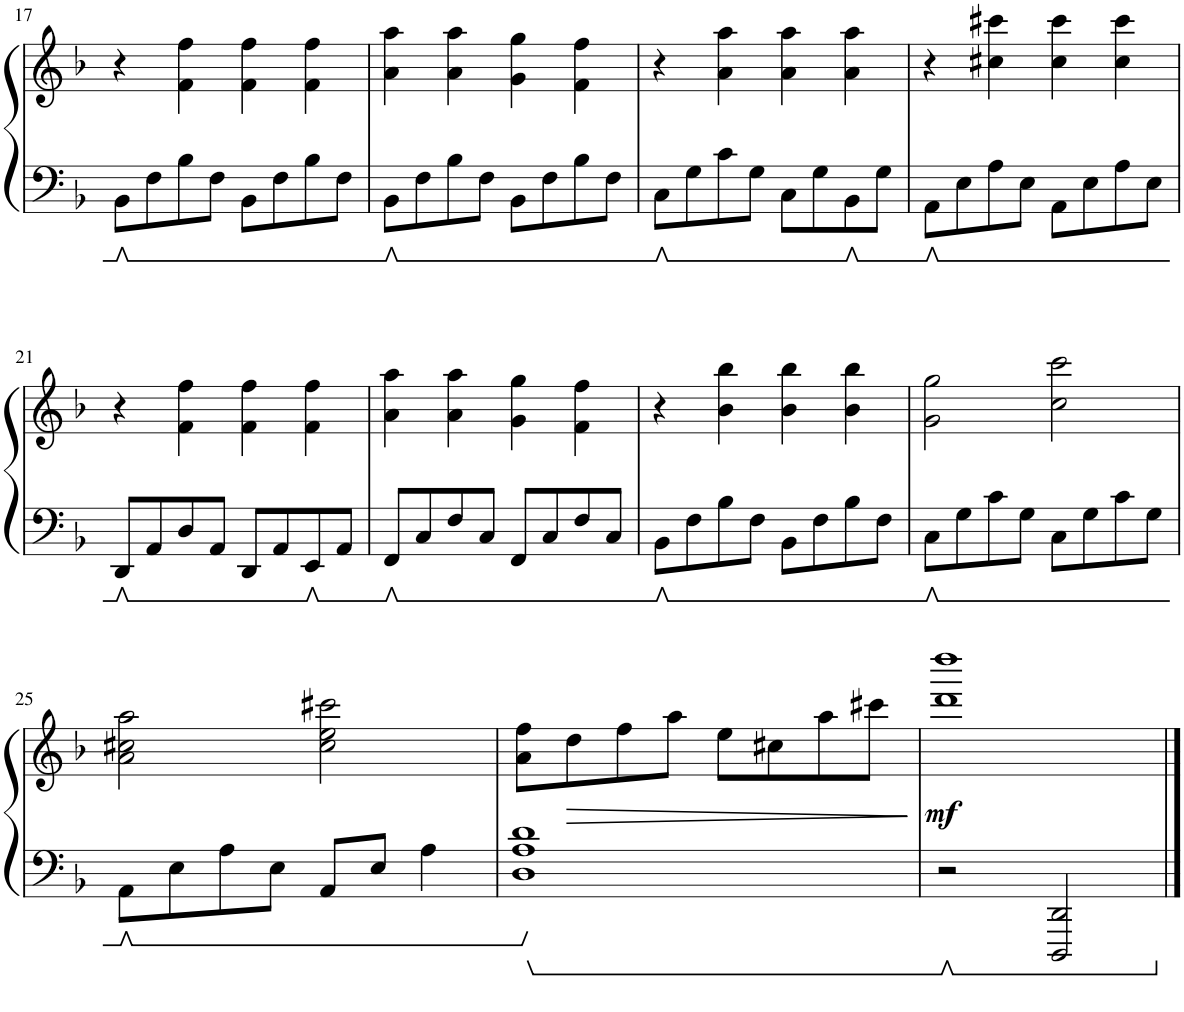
**kern	**kern	**dynam
*part1	*part1	*part1
*staff2	*staff1	*staff1/2
*I"Grand Piano	*	*
*I'Pno.	*	*
!!LO:PB:g=z
*clefF4	*clefG2	*
*k[b-]	*k[b-]	*
*M4/4	*M4/4	*
*met(c)	*met(c)	*
=17	=17	=17
8BB-\L	4r	.
8F\	.	.
8B-\	4f\ 4ff\	.
8F\J	.	.
8BB-\L	4f\ 4ff\	.
8F\	.	.
8B-\	4f\ 4ff\	.
8F\J	.	.
=18	=18	=18
8BB-\L	4a\ 4aa\	.
8F\	.	.
8B-\	4a\ 4aa\	.
8F\J	.	.
8BB-\L	4g\ 4gg\	.
8F\	.	.
8B-\	4f\ 4ff\	.
8F\J	.	.
=19	=19	=19
8C\L	4r	.
8G\	.	.
8c\	4a\ 4aa\	.
8G\J	.	.
8C\L	4a\ 4aa\	.
8G\	.	.
8BB-\	4a\ 4aa\	.
8G\J	.	.
=20	=20	=20
8AA\L	4r	.
8E\	.	.
8A\	4cc#X\ 4ccc#X\	.
8E\J	.	.
8AA\L	4cc#\ 4ccc#\	.
8E\	.	.
8A\	4cc#\ 4ccc#\	.
8E\J	.	.
!!LO:LB:g=z
=21	=21	=21
8DD/L	4r	.
8AA/	.	.
8D/	4f\ 4ff\	.
8AA/J	.	.
8DD/L	4f\ 4ff\	.
8AA/	.	.
8EE/	4f\ 4ff\	.
8AA/J	.	.
=22	=22	=22
8FF/L	4a\ 4aa\	.
8C/	.	.
8F/	4a\ 4aa\	.
8C/J	.	.
8FF/L	4g\ 4gg\	.
8C/	.	.
8F/	4f\ 4ff\	.
8C/J	.	.
=23	=23	=23
8BB-\L	4r	.
8F\	.	.
8B-\	4b-\ 4bb-\	.
8F\J	.	.
8BB-\L	4b-\ 4bb-\	.
8F\	.	.
8B-\	4b-\ 4bb-\	.
8F\J	.	.
=24	=24	=24
8C\L	2g\ 2gg\	.
8G\	.	.
8c\	.	.
8G\J	.	.
8C\L	2cc\ 2ccc\	.
8G\	.	.
8c\	.	.
8G\J	.	.
!!LO:LB:g=z
=25	=25	=25
8AA\L	2a\ 2cc#X\ 2aa\	.
8E\	.	.
8A\	.	.
8E\J	.	.
8AA/L	2cc#\ 2ee\ 2ccc#X\	.
8E/J	.	.
4A\	.	.
=26	=26	=26
1D 1A 1d	8a\ 8ff\L	.
!	!	!LO:HP:b
.	8dd\	>
.	8ff\	.
.	8aa\J	.
.	8ee\L	.
.	8cc#X\	.
.	8aa\	.
.	8ccc#X\J	.
.	.	]
=27	=27	=27
!	!	!LO:DY:b
2r	1ddd 1dddd	mf
2DDD/ 2DD/	.	.
==	==	==
*-	*-	*-
